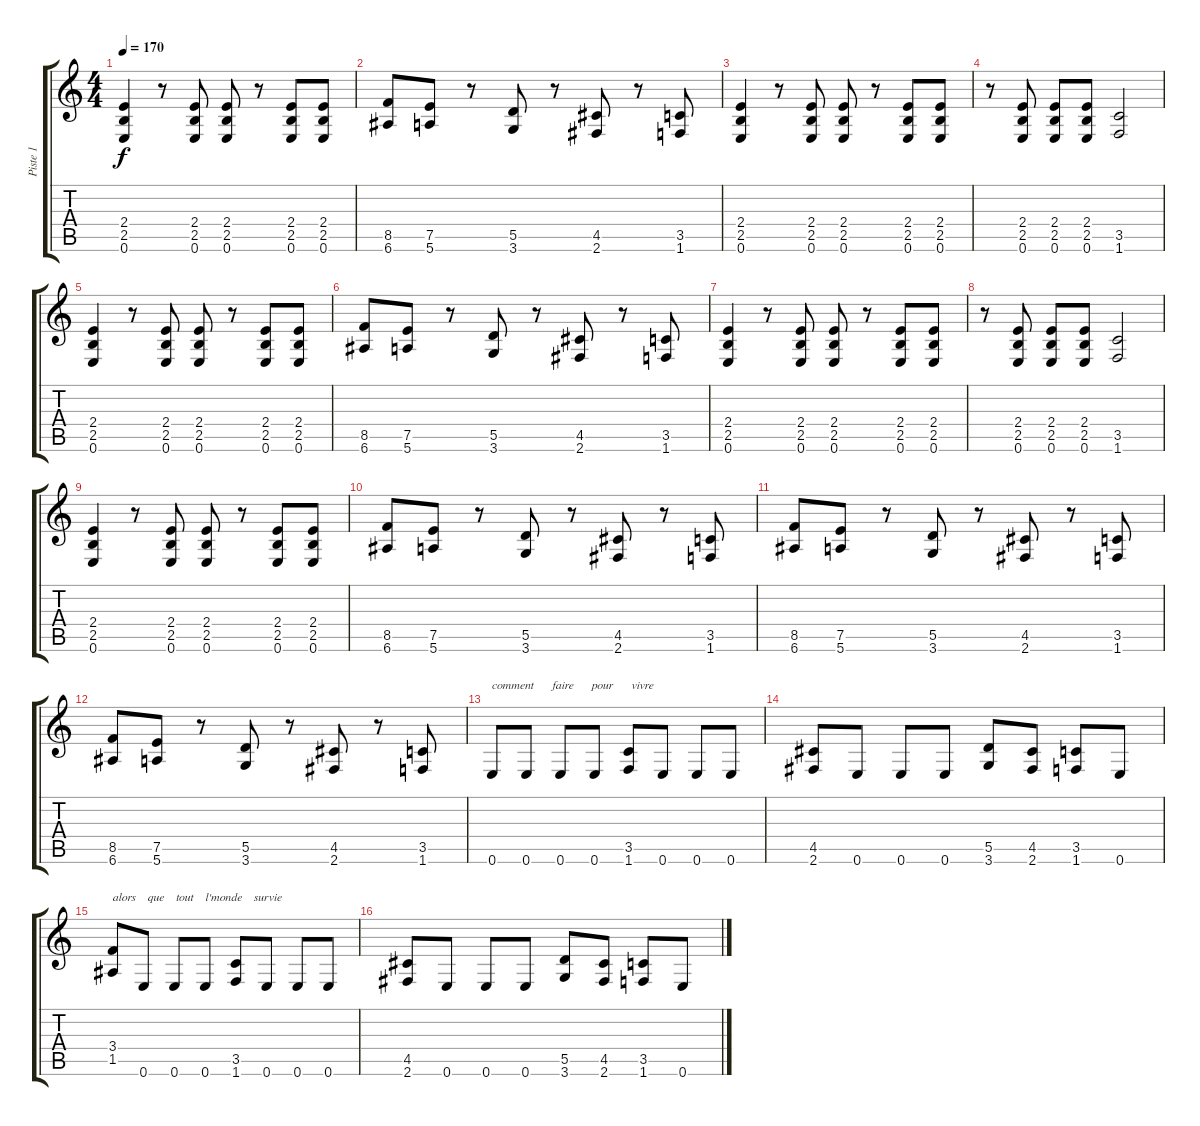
\track ("Piste 1" "Piste 1") {instrument distortionguitar}
\staff {score tabs}
\tuning (E4 B3 G3 D3 A2 E2) {hide}
\ts (4 4)
\tempo 170
\clef g2
\ks c
(2.4 2.5 0.6).4{dy f} r.8 (2.4 2.5 0.6).8 (2.4 2.5 0.6).8 r.8 (2.4 2.5 0.6).8 (2.4 2.5 0.6).8 |
(8.5 6.6).8 (7.5 5.6).8 r.8 (5.5 3.6).8 r.8 (4.5 2.6).8 r.8 (3.5 1.6).8 |
(2.4 2.5 0.6).4 r.8 (2.4 2.5 0.6).8 (2.4 2.5 0.6).8 r.8 (2.4 2.5 0.6).8 (2.4 2.5 0.6).8 |
r.8 (2.4 2.5 0.6).8 (2.4 2.5 0.6).8 (2.4 2.5 0.6).8 (3.5 1.6).2 |
(2.4 2.5 0.6).4 r.8 (2.4 2.5 0.6).8 (2.4 2.5 0.6).8 r.8 (2.4 2.5 0.6).8 (2.4 2.5 0.6).8 |
(8.5 6.6).8 (7.5 5.6).8 r.8 (5.5 3.6).8 r.8 (4.5 2.6).8 r.8 (3.5 1.6).8 |
(2.4 2.5 0.6).4 r.8 (2.4 2.5 0.6).8 (2.4 2.5 0.6).8 r.8 (2.4 2.5 0.6).8 (2.4 2.5 0.6).8 |
r.8 (2.4 2.5 0.6).8 (2.4 2.5 0.6).8 (2.4 2.5 0.6).8 (3.5 1.6).2 |
(2.4 2.5 0.6).4 r.8 (2.4 2.5 0.6).8 (2.4 2.5 0.6).8 r.8 (2.4 2.5 0.6).8 (2.4 2.5 0.6).8 |
(8.5 6.6).8 (7.5 5.6).8 r.8 (5.5 3.6).8 r.8 (4.5 2.6).8 r.8 (3.5 1.6).8 |
(8.5 6.6).8 (7.5 5.6).8 r.8 (5.5 3.6).8 r.8 (4.5 2.6).8 r.8 (3.5 1.6).8 |
(8.5 6.6).8 (7.5 5.6).8 r.8 (5.5 3.6).8 r.8 (4.5 2.6).8 r.8 (3.5 1.6).8 |
0.6.8{txt "comment      faire      pour      vivre"} 0.6.8 0.6.8 0.6.8 (3.5 1.6).8 0.6.8 0.6.8 0.6.8 |
(4.5 2.6).8 0.6.8 0.6.8 0.6.8 (5.5 3.6).8 (4.5 2.6).8 (3.5 1.6).8 0.6.8 |
(3.4 1.5).8{txt "alors    que    tout    l'monde    survie"} 0.6.8 0.6.8 0.6.8 (3.5 1.6).8 0.6.8 0.6.8 0.6.8 |
(4.5 2.6).8 0.6.8 0.6.8 0.6.8 (5.5 3.6).8 (4.5 2.6).8 (3.5 1.6).8 0.6.8
